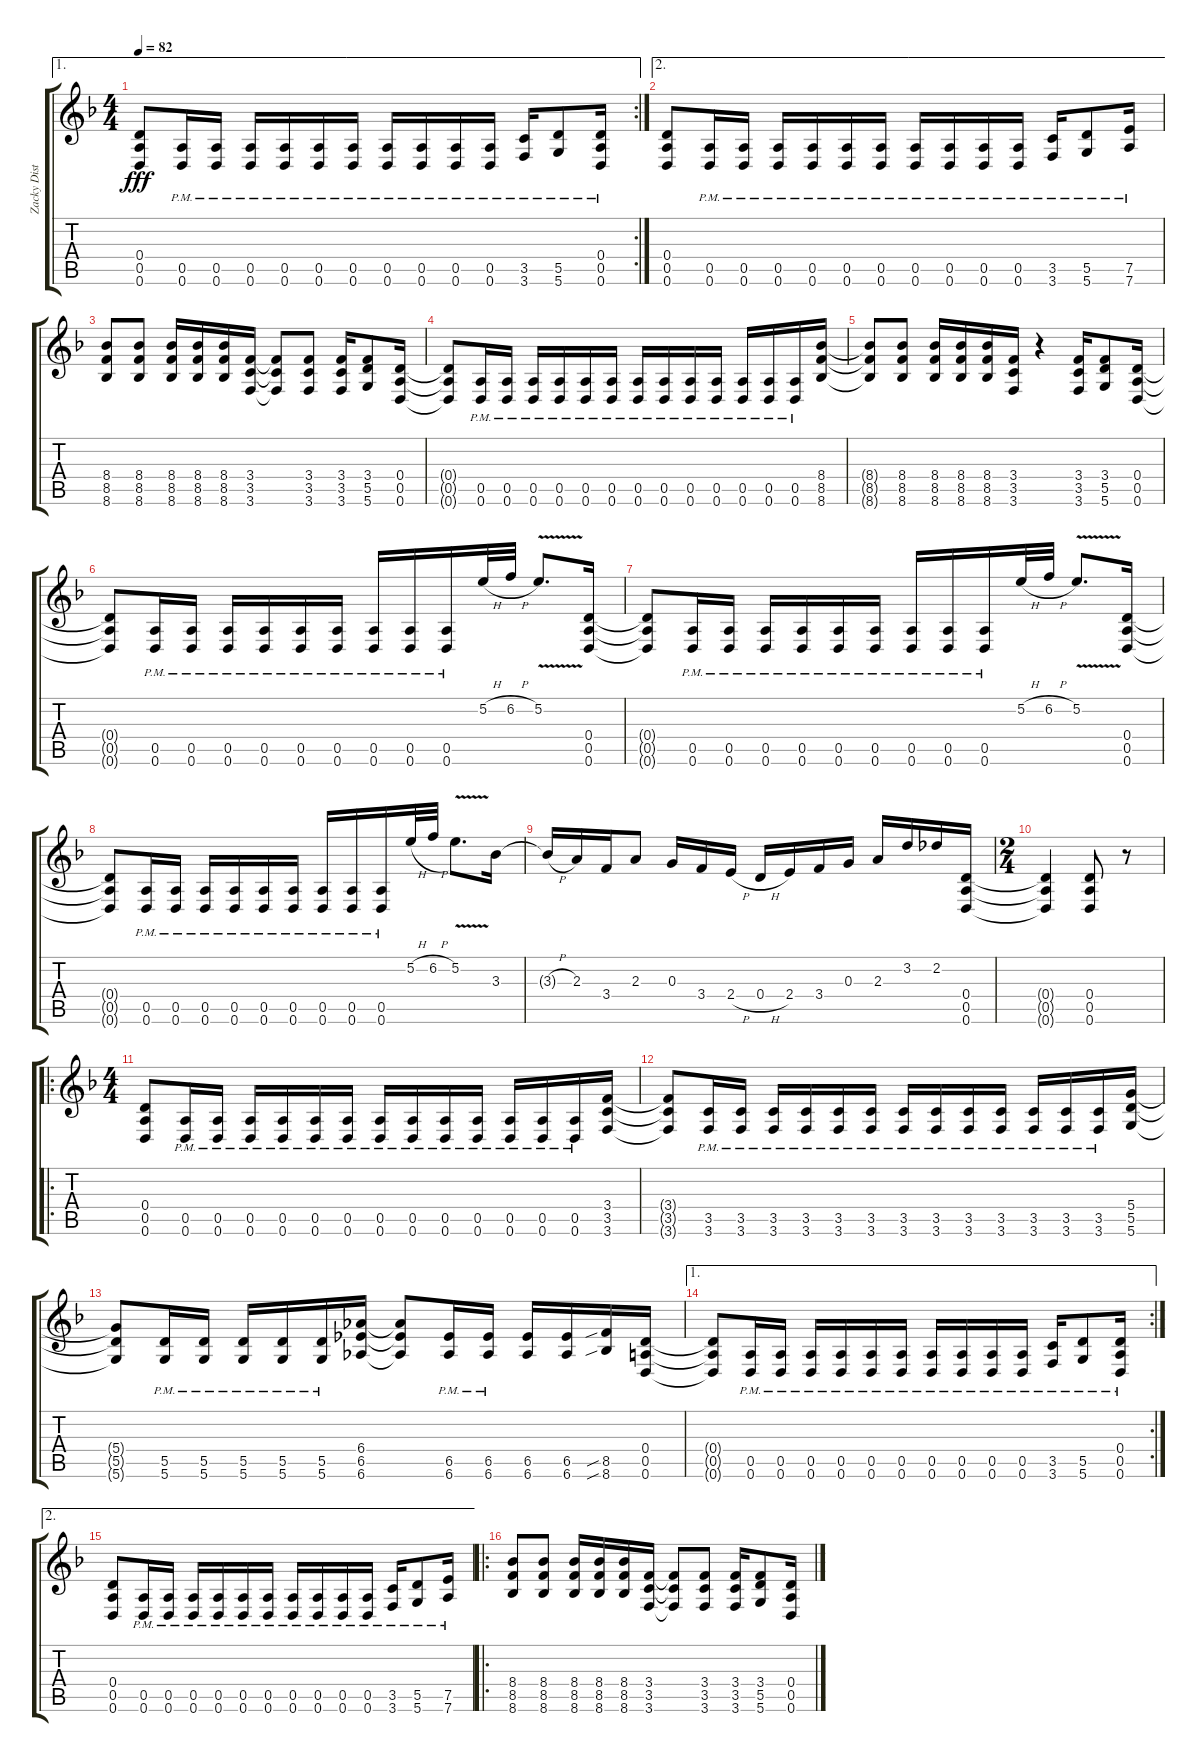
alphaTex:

\track ("Zacky Distortion" "Zacky Dist") {instrument distortionguitar}
\staff {score tabs}
\tuning (E4 B3 G3 D3 A2 D2) {hide}
\ae 1
\rc 2
\ts (4 4)
\tempo 82
\clef g2
\ks f
(0.4{t} 0.5{t} 0.6{t}).8{dy fff} (0.5{pm} 0.6{pm}).16 (0.5{pm} 0.6{pm}).16 (0.5{pm} 0.6{pm}).16 (0.5{pm} 0.6{pm}).16 (0.5{pm} 0.6{pm}).16 (0.5{pm} 0.6{pm}).16 (0.5{pm} 0.6{pm}).16 (0.5{pm} 0.6{pm}).16 (0.5{pm} 0.6{pm}).16 (0.5{pm} 0.6{pm}).16 (3.5{pm} 3.6{pm}).16 (5.5{pm} 5.6{pm}).8 (0.4{pm} 0.5{pm} 0.6{pm}).16 |
\ae 2
(0.4 0.5 0.6).8 (0.5{pm} 0.6{pm}).16 (0.5{pm} 0.6{pm}).16 (0.5{pm} 0.6{pm}).16 (0.5{pm} 0.6{pm}).16 (0.5{pm} 0.6{pm}).16 (0.5{pm} 0.6{pm}).16 (0.5{pm} 0.6{pm}).16 (0.5{pm} 0.6{pm}).16 (0.5{pm} 0.6{pm}).16 (0.5{pm} 0.6{pm}).16 (3.5{pm} 3.6{pm}).16 (5.5{pm} 5.6{pm}).8 (7.5{pm} 7.6{pm}).16 |
(8.4 8.5 8.6).8 (8.4 8.5 8.6).8 (8.4 8.5 8.6).16 (8.4 8.5 8.6).16 (8.4 8.5 8.6).16 (3.4 3.5 3.6).16 (3.4{t} 3.5{t} 3.6{t}).8 (3.4 3.5 3.6).8 (3.4 3.5 3.6).16 (3.4 5.5 5.6).8 (0.4 0.5 0.6).16 |
(0.4{t} 0.5{t} 0.6{t}).8 (0.5{pm} 0.6{pm}).16 (0.5{pm} 0.6{pm}).16 (0.5{pm} 0.6{pm}).16 (0.5{pm} 0.6{pm}).16 (0.5{pm} 0.6{pm}).16 (0.5{pm} 0.6{pm}).16 (0.5{pm} 0.6{pm}).16 (0.5{pm} 0.6{pm}).16 (0.5{pm} 0.6{pm}).16 (0.5{pm} 0.6{pm}).16 (0.5{pm} 0.6{pm}).16 (0.5{pm} 0.6{pm}).16 (0.5{pm} 0.6{pm}).16 (8.4 8.5 8.6).16 |
(8.4{t} 8.5{t} 8.6{t}).8 (8.4 8.5 8.6).8 (8.4 8.5 8.6).16 (8.4 8.5 8.6).16 (8.4 8.5 8.6).16 (3.4 3.5 3.6).16 r.4 (3.4 3.5 3.6).16 (3.4 5.5 5.6).8 (0.4 0.5 0.6).16 |
(0.4{t} 0.5{t} 0.6{t}).8 (0.5{pm} 0.6{pm}).16 (0.5{pm} 0.6{pm}).16 (0.5{pm} 0.6{pm}).16 (0.5{pm} 0.6{pm}).16 (0.5{pm} 0.6{pm}).16 (0.5{pm} 0.6{pm}).16 (0.5{pm} 0.6{pm}).16 (0.5{pm} 0.6{pm}).16 (0.5{pm} 0.6{pm}).16 5.2{h}.32 6.2{h}.32 5.2{v}.8{d} (0.4 0.5 0.6).16 |
(0.4{t} 0.5{t} 0.6{t}).8 (0.5{pm} 0.6{pm}).16 (0.5{pm} 0.6{pm}).16 (0.5{pm} 0.6{pm}).16 (0.5{pm} 0.6{pm}).16 (0.5{pm} 0.6{pm}).16 (0.5{pm} 0.6{pm}).16 (0.5{pm} 0.6{pm}).16 (0.5{pm} 0.6{pm}).16 (0.5{pm} 0.6{pm}).16 5.2{h}.32 6.2{h}.32 5.2{v}.8{d} (0.4 0.5 0.6).16 |
(0.4{t} 0.5{t} 0.6{t}).8 (0.5{pm} 0.6{pm}).16 (0.5{pm} 0.6{pm}).16 (0.5{pm} 0.6{pm}).16 (0.5{pm} 0.6{pm}).16 (0.5{pm} 0.6{pm}).16 (0.5{pm} 0.6{pm}).16 (0.5{pm} 0.6{pm}).16 (0.5{pm} 0.6{pm}).16 (0.5{pm} 0.6{pm}).16 5.2{h}.32 6.2{h}.32 5.2{v}.8{d} 3.3.16 |
3.3{h t}.16 2.3.16 3.4.16 2.3.8 0.3.16 3.4.16 2.4{h}.16 0.4{h}.16 2.4.16 3.4.16 0.3.16 2.3.16 3.2.16 2.2.16 (0.4 0.5 0.6).16 |
\ts (2 4)
(0.4{t} 0.5{t} 0.6{t}).4 (0.4 0.5 0.6).8 r.8 |
\ro
\ts (4 4)
(0.4 0.5 0.6).8 (0.5{pm} 0.6{pm}).16 (0.5{pm} 0.6{pm}).16 (0.5{pm} 0.6{pm}).16 (0.5{pm} 0.6{pm}).16 (0.5{pm} 0.6{pm}).16 (0.5{pm} 0.6{pm}).16 (0.5{pm} 0.6{pm}).16 (0.5{pm} 0.6{pm}).16 (0.5{pm} 0.6{pm}).16 (0.5{pm} 0.6{pm}).16 (0.5{pm} 0.6{pm}).16 (0.5{pm} 0.6{pm}).16 (0.5{pm} 0.6{pm}).16 (3.4 3.5 3.6).16 |
(3.4{t} 3.5{t} 3.6{t}).8 (3.5{pm} 3.6{pm}).16 (3.5{pm} 3.6{pm}).16 (3.5{pm} 3.6{pm}).16 (3.5{pm} 3.6{pm}).16 (3.5{pm} 3.6{pm}).16 (3.5{pm} 3.6{pm}).16 (3.5{pm} 3.6{pm}).16 (3.5{pm} 3.6{pm}).16 (3.5{pm} 3.6{pm}).16 (3.5{pm} 3.6{pm}).16 (3.5{pm} 3.6{pm}).16 (3.5{pm} 3.6{pm}).16 (3.5{pm} 3.6{pm}).16 (5.4 5.5 5.6).16 |
(5.4{t} 5.5{t} 5.6{t}).8 (5.5{pm} 5.6{pm}).16 (5.5{pm} 5.6{pm}).16 (5.5{pm} 5.6{pm}).16 (5.5{pm} 5.6{pm}).16 (5.5{pm} 5.6{pm}).16 (6.4 6.5 6.6).16 (6.4{t} 6.5{t} 6.6{t}).8 (6.5{pm} 6.6{pm}).16 (6.5{pm} 6.6{pm}).16 (6.5 6.6).16 (6.5 6.6).16 (8.5{sib} 8.6{sib}).16 (0.4 0.5 0.6).16 |
\ae 1
\rc 2
(0.4{t} 0.5{t} 0.6{t}).8 (0.5{pm} 0.6{pm}).16 (0.5{pm} 0.6{pm}).16 (0.5{pm} 0.6{pm}).16 (0.5{pm} 0.6{pm}).16 (0.5{pm} 0.6{pm}).16 (0.5{pm} 0.6{pm}).16 (0.5{pm} 0.6{pm}).16 (0.5{pm} 0.6{pm}).16 (0.5{pm} 0.6{pm}).16 (0.5{pm} 0.6{pm}).16 (3.5{pm} 3.6{pm}).16 (5.5{pm} 5.6{pm}).8 (0.4{pm} 0.5{pm} 0.6{pm}).16 |
\ae 2
(0.4 0.5 0.6).8 (0.5{pm} 0.6{pm}).16 (0.5{pm} 0.6{pm}).16 (0.5{pm} 0.6{pm}).16 (0.5{pm} 0.6{pm}).16 (0.5{pm} 0.6{pm}).16 (0.5{pm} 0.6{pm}).16 (0.5{pm} 0.6{pm}).16 (0.5{pm} 0.6{pm}).16 (0.5{pm} 0.6{pm}).16 (0.5{pm} 0.6{pm}).16 (3.5{pm} 3.6{pm}).16 (5.5{pm} 5.6{pm}).8 (7.5{pm} 7.6{pm}).16 |
\ro
(8.4 8.5 8.6).8 (8.4 8.5 8.6).8 (8.4 8.5 8.6).16 (8.4 8.5 8.6).16 (8.4 8.5 8.6).16 (3.4 3.5 3.6).16 (3.4{t} 3.5{t} 3.6{t}).8 (3.4 3.5 3.6).8 (3.4 3.5 3.6).16 (3.4 5.5 5.6).8 (0.4 0.5 0.6).16
